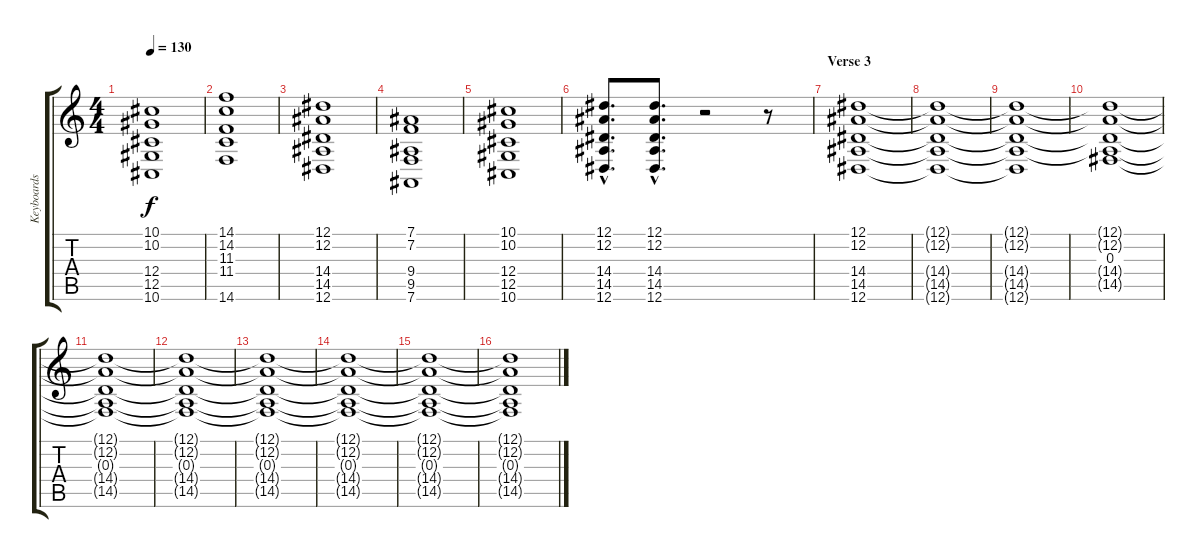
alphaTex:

\track ("Keyboards" "Keyboards") {instrument lead1square}
\staff {score tabs}
\tuning (Eb4 Bb3 Gb3 Db3 Ab2 Eb2) {hide}
\ts (4 4)
\tempo 130
\clef g2
\ks c
(10.1 10.2 12.4 12.5 10.6).1{dy f} |
(14.1 14.2 11.3 11.4 14.6).1 |
(12.1 12.2 14.4 14.5 12.6).1 |
(7.1 7.2 9.4 9.5 7.6).1 |
(10.1 10.2 12.4 12.5 10.6).1 |
(12.1{hac} 12.2{hac} 14.4{hac} 14.5{hac} 12.6{hac}).8{d} (12.1{hac} 12.2{hac} 14.4{hac} 14.5{hac} 12.6{hac}).8{d} r.2 r.8 |
\section ("" "Verse 3")
(12.1 12.2 14.4 14.5 12.6).1{volume 7} |
(12.1{t} 12.2{t} 14.4{t} 14.5{t} 12.6{t}).1 |
(12.1{t} 12.2{t} 14.4{t} 14.5{t} 12.6{t}).1 |
(12.1{t} 12.2{t} 0.3 14.4{t} 14.5{t}).1 |
(12.1{t} 12.2{t} 0.3{t} 14.4{t} 14.5{t}).1 |
(12.1{t} 12.2{t} 0.3{t} 14.4{t} 14.5{t}).1 |
(12.1{t} 12.2{t} 0.3{t} 14.4{t} 14.5{t}).1 |
(12.1{t} 12.2{t} 0.3{t} 14.4{t} 14.5{t}).1 |
(12.1{t} 12.2{t} 0.3{t} 14.4{t} 14.5{t}).1 |
(12.1{t} 12.2{t} 0.3{t} 14.4{t} 14.5{t}).1
